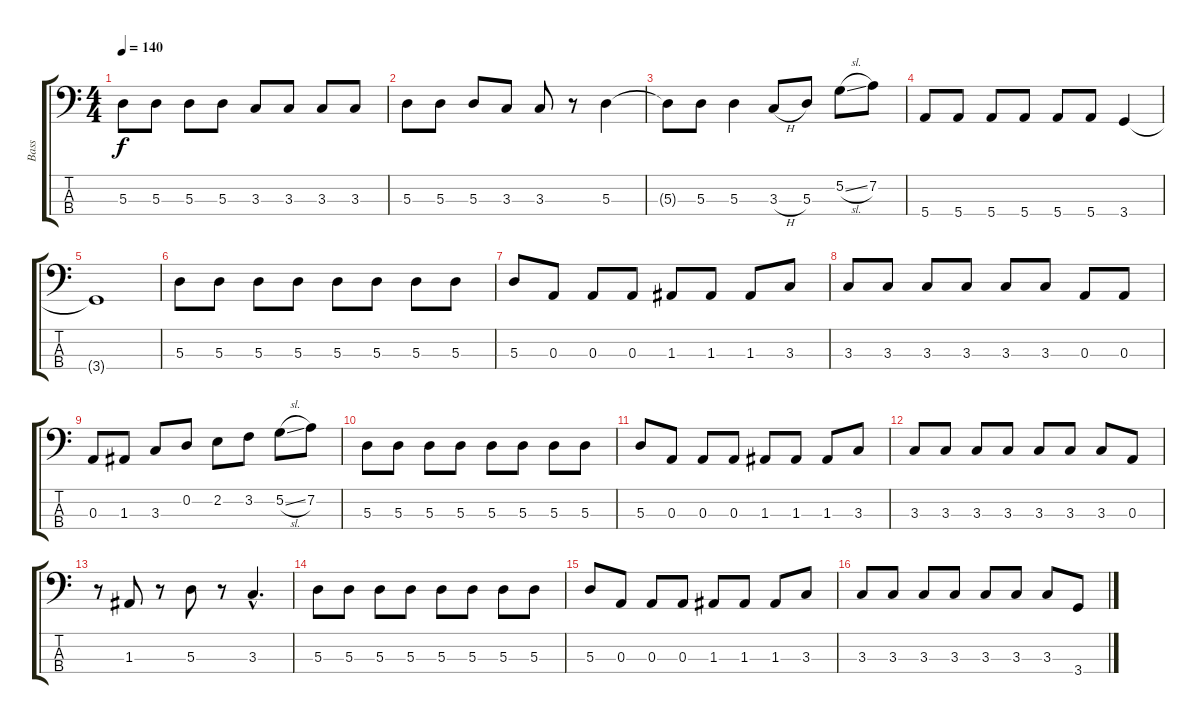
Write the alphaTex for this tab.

\track ("Bass" "Bass") {instrument electricbasspick}
\staff {score tabs}
\tuning (G2 D2 A1 E1) {hide}
\ts (4 4)
\tempo 140
\clef f4
\ks c
5.3.8{dy f} 5.3.8 5.3.8 5.3.8 3.3.8 3.3.8 3.3.8 3.3.8 |
5.3.8 5.3.8 5.3.8 3.3.8 3.3.8 r.8 5.3.4 |
5.3{t}.8 5.3.8 5.3.4 3.3{h}.8 5.3.8 5.2{sl}.8 7.2.8 |
5.4.8 5.4.8 5.4.8 5.4.8 5.4.8 5.4.8 3.4.4 |
3.4{t}.1 |
5.3.8 5.3.8 5.3.8 5.3.8 5.3.8 5.3.8 5.3.8 5.3.8 |
5.3.8 0.3.8 0.3.8 0.3.8 1.3.8 1.3.8 1.3.8 3.3.8 |
3.3.8 3.3.8 3.3.8 3.3.8 3.3.8 3.3.8 0.3.8 0.3.8 |
0.3.8 1.3.8 3.3.8 0.2.8 2.2.8 3.2.8 5.2{sl}.8 7.2.8 |
5.3.8 5.3.8 5.3.8 5.3.8 5.3.8 5.3.8 5.3.8 5.3.8 |
5.3.8 0.3.8 0.3.8 0.3.8 1.3.8 1.3.8 1.3.8 3.3.8 |
3.3.8 3.3.8 3.3.8 3.3.8 3.3.8 3.3.8 3.3.8 0.3.8 |
r.8 1.3.8 r.8 5.3.8 r.8 3.3{hac}.4{d} |
5.3.8 5.3.8 5.3.8 5.3.8 5.3.8 5.3.8 5.3.8 5.3.8 |
5.3.8 0.3.8 0.3.8 0.3.8 1.3.8 1.3.8 1.3.8 3.3.8 |
3.3.8 3.3.8 3.3.8 3.3.8 3.3.8 3.3.8 3.3.8 3.4.8
